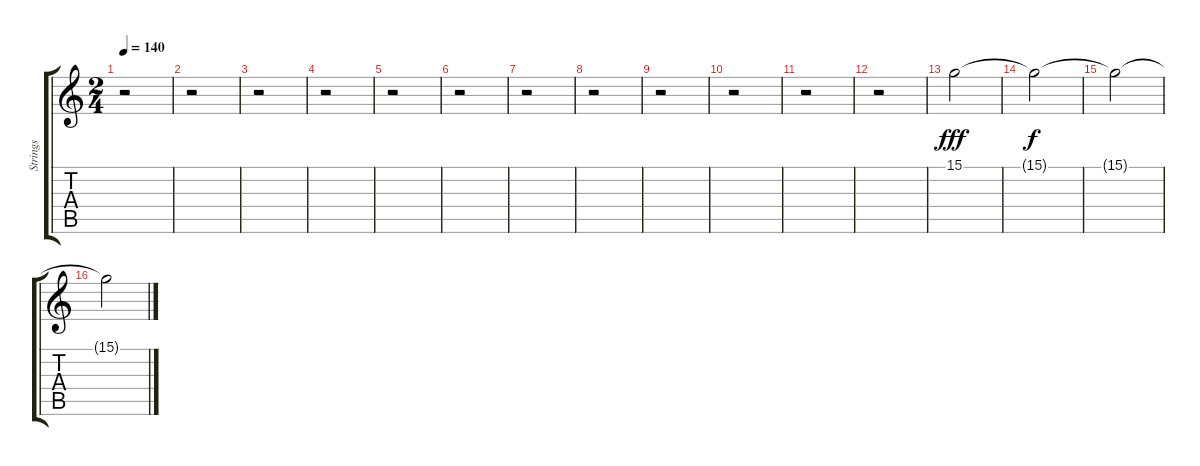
\track ("Strings" "Strings") {instrument stringensemble1}
\staff {score tabs}
\tuning (E4 B3 G3 D3 A2 E2) {hide}
\ts (2 4)
\tempo 140
\clef g2
\ks c
r.2{dy f} |
r.2 |
r.2 |
r.2 |
r.2 |
r.2 |
r.2 |
r.2 |
r.2 |
r.2 |
r.2 |
r.2 |
15.1.2{dy fff} |
15.1{t}.2{dy f} |
15.1{t}.2 |
15.1{t}.2
